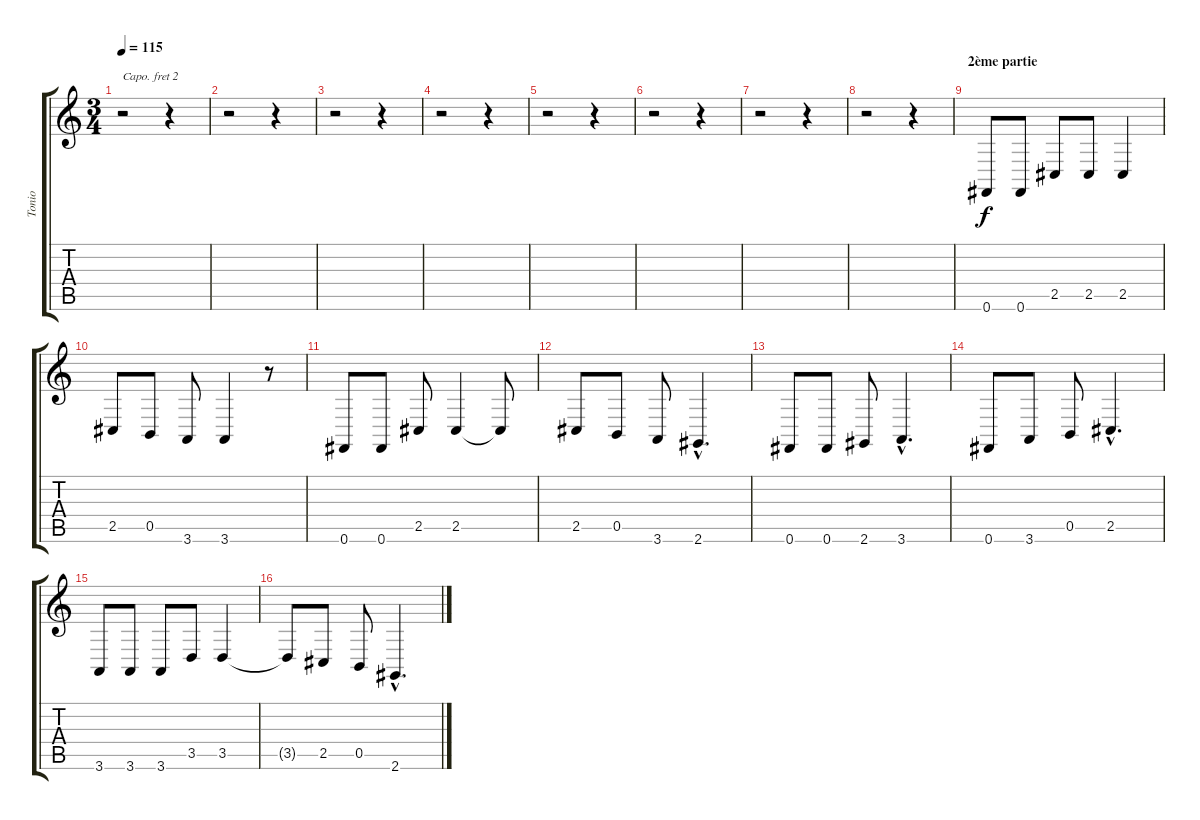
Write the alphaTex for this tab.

\track ("Tonio" "Tonio") {instrument trombone}
\staff {score tabs}
\capo 2
\tuning (E4 B3 G3 D3 A2 E2) {hide}
\ts (3 4)
\tempo 115
\clef g2
\ks c
r.2{dy f} r.4 |
r.2 r.4 |
r.2 r.4 |
r.2 r.4 |
r.2 r.4 |
r.2 r.4 |
r.2 r.4 |
r.2 r.4 |
\section ("" "2ème partie")
0.6.8 0.6.8 2.5.8 2.5.8 2.5.4 |
2.5.8 0.5.8 3.6.8 3.6.4 r.8 |
0.6.8 0.6.8 2.5.8 2.5.4 2.5{t}.8 |
2.5.8 0.5.8 3.6.8 2.6{hac}.4{d} |
0.6.8 0.6.8 2.6.8 3.6{hac}.4{d} |
0.6.8 3.6.8 0.5.8 2.5{hac}.4{d} |
3.6.8 3.6.8 3.6.8 3.5.8 3.5.4 |
3.5{t}.8 2.5.8 0.5.8 2.6{hac}.4{d}
